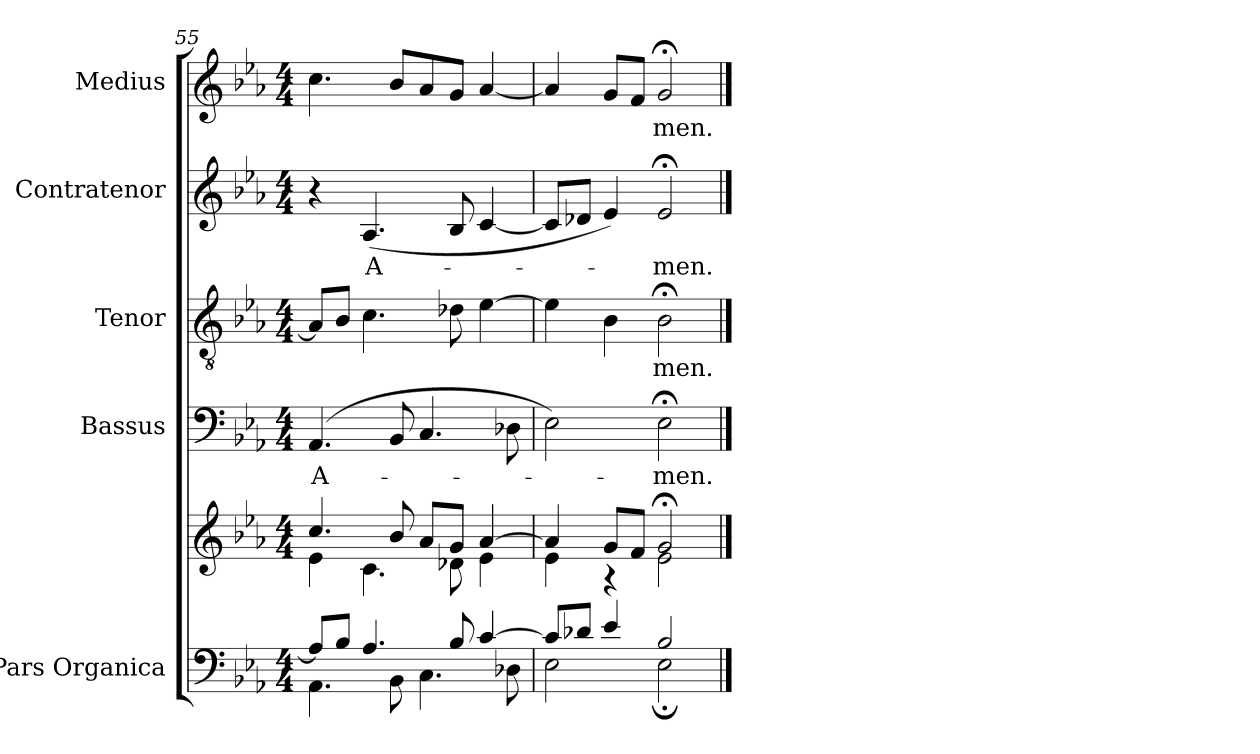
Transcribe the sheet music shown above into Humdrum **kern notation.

**kern	**kern	**kern	**text	**kern	**text	**kern	**text	**kern	**text
*part5	*part5	*part4	*part4	*part3	*part3	*part2	*part2	*part1	*part1
*staff6	*staff5	*staff4	*staff4	*staff3	*staff3	*staff2	*staff2	*staff1	*staff1
*I"Pars Organica	*	*I"Bassus	*	*I"Tenor	*	*I"Contratenor	*	*I"Medius	*
*clefF4	*clefG2	*clefF4	*	*clefGv2	*	*clefG2	*	*clefG2	*
*	*	*	*	*ITrd7c12	*	*	*	*	*
*k[b-e-a-]	*k[b-e-a-]	*k[b-e-a-]	*	*k[b-e-a-]	*	*k[b-e-a-]	*	*k[b-e-a-]	*
*E-:	*E-:	*E-:	*	*E-:	*	*E-:	*	*E-:	*
*M4/4	*M4/4	*M4/4	*	*M4/4	*	*M4/4	*	*M4/4	*
=55	=55	=55	=55	=55	=55	=55	=55	=55	=55
*^	*^	*	*	*	*	*	*	*	*
!	!	!	!	!	!LO:LY:b:color=#000000	!	!	!	!	!	!
8A-i/L]	4.AA-i\	4.cci/	4e-i\	(4.AA-i/	A-	8AA-i/L]	.	4r	.	4.cci\	.
8B-i/J	.	.	.	.	.	8BB-i/J	.	.	.	.	.
!	!	!	!	!	!	!	!	!	!LO:LY:b:color=#000000	!	!
4.A-i/	.	.	4.ci\	.	.	4.Ci\	.	(4.A-i/	A-	.	.
.	8BB-i\	8b-i/	.	8BB-i/	.	.	.	.	.	8b-i/L	.
.	4.Ci\	8a-i/L	.	4.Ci/	.	.	.	.	.	8a-i/	.
8B-i/	.	8gi/J	8d-Xi\	.	.	8D-Xi\	.	8B-i/	.	8gi/J	.
[>4ci/	.	[>4a-i/	4e-i\	.	.	[>4E-i\	.	[<4ci/	.	[<4a-i/	.
.	8D-Xi\	.	.	8D-Xi\	.	.	.	.	.	.	.
=56	=56	=56	=56	=56	=56	=56	=56	=56	=56	=56	=56
8ci/L]	2E-i\	4a-i/]	4e-i\	2E-i\)	.	4E-i\]	.	8ci/L]	.	4a-i/]	.
8d-Xi/J	.	.	.	.	.	.	.	8d-Xi/J	.	.	.
4e-i/	.	8gi/L	4r	.	.	4BB-i\	.	4e-i/)	.	8gi/L	.
.	.	8fi/J	.	.	.	.	.	.	.	8fi/J	.
!	!	!	!	!	!LO:LY:b:color=#000000	!	!	!	!	!	!
!	!	!	!	!	!	!	!LO:LY:b:color=#000000	!	!	!	!
!	!	!	!	!	!	!	!	!	!LO:LY:b:color=#000000	!	!
!	!	!	!	!	!	!	!	!	!	!	!LO:LY:b:color=#000000
2B-i/	2E-;i\	2g;i/	2e-i\	2E-;i\	-men.	2BB-;i\	-men.	2e-;i/	-men.	2g;i/	-men.
*v	*v	*	*	*	*	*	*	*	*	*	*
*	*v	*v	*	*	*	*	*	*	*	*
==	==	==	==	==	==	==	==	==	==
*-	*-	*-	*-	*-	*-	*-	*-	*-	*-
